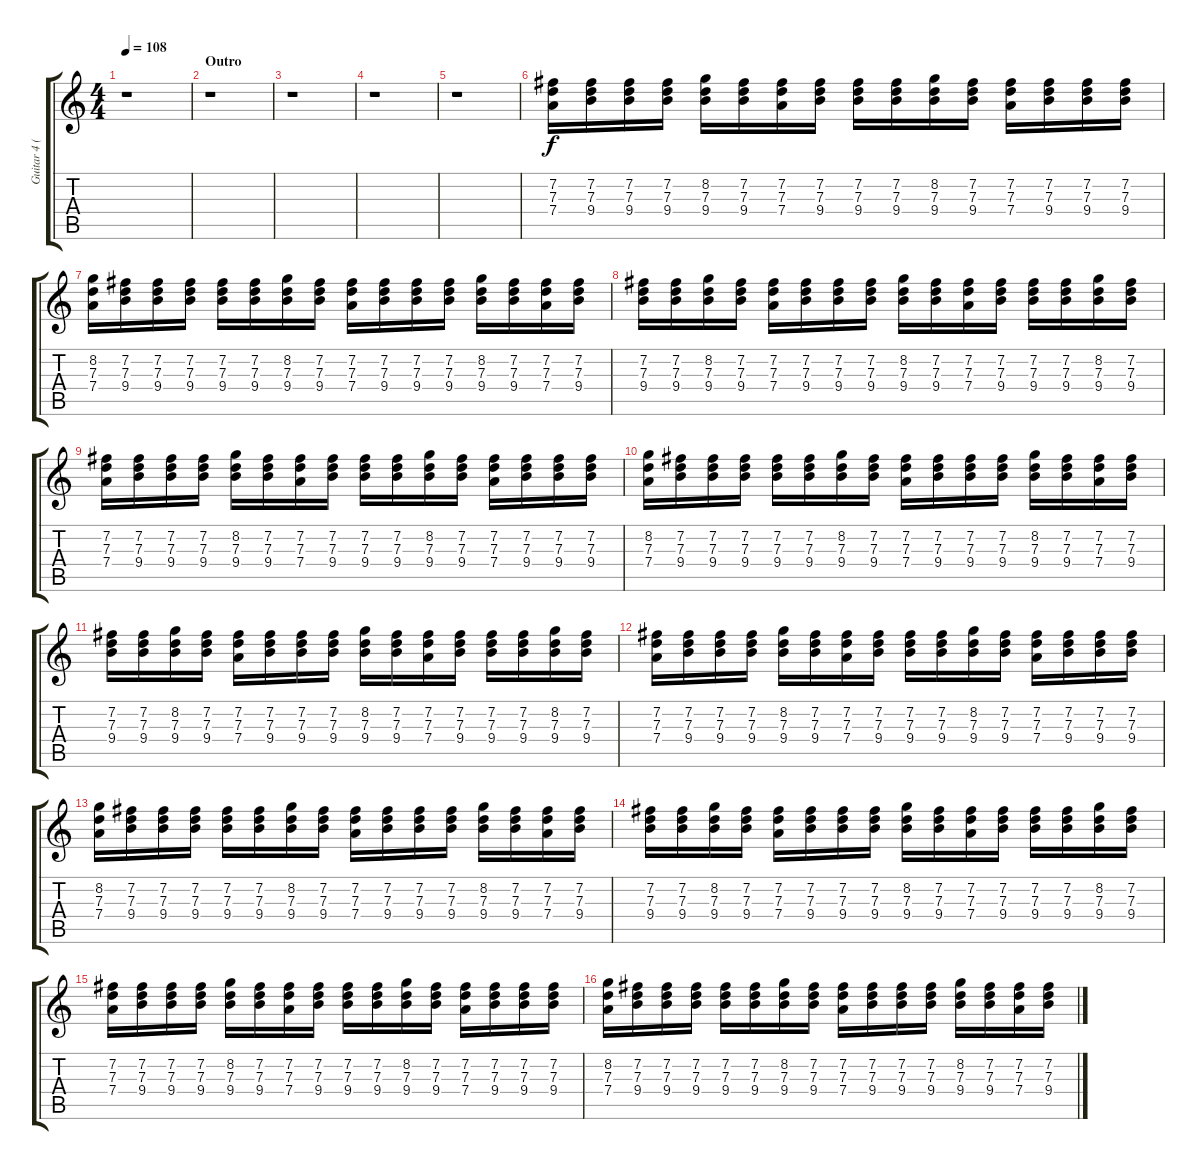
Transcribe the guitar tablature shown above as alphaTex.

\track ("Guitar 4 (Alternate) (Josh Klinghoffer)" "Guitar 4 (") {instrument electricguitarjazz}
\staff {score tabs}
\tuning (E4 B3 G3 D3 A2 E2) {hide}
\ts (4 4)
\tempo 108
\clef g2
\ks c
r.1{dy f} |
\section ("" "Outro")
r.1 |
r.1 |
r.1 |
r.1 |
(7.2 7.3 7.4).16 (7.2 7.3 9.4).16 (7.2 7.3 9.4).16 (7.2 7.3 9.4).16 (8.2 7.3 9.4).16 (7.2 7.3 9.4).16 (7.2 7.3 7.4).16 (7.2 7.3 9.4).16 (7.2 7.3 9.4).16 (7.2 7.3 9.4).16 (8.2 7.3 9.4).16 (7.2 7.3 9.4).16 (7.2 7.3 7.4).16 (7.2 7.3 9.4).16 (7.2 7.3 9.4).16 (7.2 7.3 9.4).16 |
(8.2 7.3 7.4).16 (7.2 7.3 9.4).16 (7.2 7.3 9.4).16 (7.2 7.3 9.4).16 (7.2 7.3 9.4).16 (7.2 7.3 9.4).16 (8.2 7.3 9.4).16 (7.2 7.3 9.4).16 (7.2 7.3 7.4).16 (7.2 7.3 9.4).16 (7.2 7.3 9.4).16 (7.2 7.3 9.4).16 (8.2 7.3 9.4).16 (7.2 7.3 9.4).16 (7.2 7.3 7.4).16 (7.2 7.3 9.4).16 |
(7.2 7.3 9.4).16 (7.2 7.3 9.4).16 (8.2 7.3 9.4).16 (7.2 7.3 9.4).16 (7.2 7.3 7.4).16 (7.2 7.3 9.4).16 (7.2 7.3 9.4).16 (7.2 7.3 9.4).16 (8.2 7.3 9.4).16 (7.2 7.3 9.4).16 (7.2 7.3 7.4).16 (7.2 7.3 9.4).16 (7.2 7.3 9.4).16 (7.2 7.3 9.4).16 (8.2 7.3 9.4).16 (7.2 7.3 9.4).16 |
(7.2 7.3 7.4).16 (7.2 7.3 9.4).16 (7.2 7.3 9.4).16 (7.2 7.3 9.4).16 (8.2 7.3 9.4).16 (7.2 7.3 9.4).16 (7.2 7.3 7.4).16 (7.2 7.3 9.4).16 (7.2 7.3 9.4).16 (7.2 7.3 9.4).16 (8.2 7.3 9.4).16 (7.2 7.3 9.4).16 (7.2 7.3 7.4).16 (7.2 7.3 9.4).16 (7.2 7.3 9.4).16 (7.2 7.3 9.4).16 |
(8.2 7.3 7.4).16 (7.2 7.3 9.4).16 (7.2 7.3 9.4).16 (7.2 7.3 9.4).16 (7.2 7.3 9.4).16 (7.2 7.3 9.4).16 (8.2 7.3 9.4).16 (7.2 7.3 9.4).16 (7.2 7.3 7.4).16 (7.2 7.3 9.4).16 (7.2 7.3 9.4).16 (7.2 7.3 9.4).16 (8.2 7.3 9.4).16 (7.2 7.3 9.4).16 (7.2 7.3 7.4).16 (7.2 7.3 9.4).16 |
(7.2 7.3 9.4).16 (7.2 7.3 9.4).16 (8.2 7.3 9.4).16 (7.2 7.3 9.4).16 (7.2 7.3 7.4).16 (7.2 7.3 9.4).16 (7.2 7.3 9.4).16 (7.2 7.3 9.4).16 (8.2 7.3 9.4).16 (7.2 7.3 9.4).16 (7.2 7.3 7.4).16 (7.2 7.3 9.4).16 (7.2 7.3 9.4).16 (7.2 7.3 9.4).16 (8.2 7.3 9.4).16 (7.2 7.3 9.4).16 |
(7.2 7.3 7.4).16 (7.2 7.3 9.4).16 (7.2 7.3 9.4).16 (7.2 7.3 9.4).16 (8.2 7.3 9.4).16 (7.2 7.3 9.4).16 (7.2 7.3 7.4).16 (7.2 7.3 9.4).16 (7.2 7.3 9.4).16 (7.2 7.3 9.4).16 (8.2 7.3 9.4).16 (7.2 7.3 9.4).16 (7.2 7.3 7.4).16 (7.2 7.3 9.4).16 (7.2 7.3 9.4).16 (7.2 7.3 9.4).16 |
(8.2 7.3 7.4).16 (7.2 7.3 9.4).16 (7.2 7.3 9.4).16 (7.2 7.3 9.4).16 (7.2 7.3 9.4).16 (7.2 7.3 9.4).16 (8.2 7.3 9.4).16 (7.2 7.3 9.4).16 (7.2 7.3 7.4).16 (7.2 7.3 9.4).16 (7.2 7.3 9.4).16 (7.2 7.3 9.4).16 (8.2 7.3 9.4).16 (7.2 7.3 9.4).16 (7.2 7.3 7.4).16 (7.2 7.3 9.4).16 |
(7.2 7.3 9.4).16 (7.2 7.3 9.4).16 (8.2 7.3 9.4).16 (7.2 7.3 9.4).16 (7.2 7.3 7.4).16 (7.2 7.3 9.4).16 (7.2 7.3 9.4).16 (7.2 7.3 9.4).16 (8.2 7.3 9.4).16 (7.2 7.3 9.4).16 (7.2 7.3 7.4).16 (7.2 7.3 9.4).16 (7.2 7.3 9.4).16 (7.2 7.3 9.4).16 (8.2 7.3 9.4).16 (7.2 7.3 9.4).16 |
(7.2 7.3 7.4).16 (7.2 7.3 9.4).16 (7.2 7.3 9.4).16 (7.2 7.3 9.4).16 (8.2 7.3 9.4).16 (7.2 7.3 9.4).16 (7.2 7.3 7.4).16 (7.2 7.3 9.4).16 (7.2 7.3 9.4).16 (7.2 7.3 9.4).16 (8.2 7.3 9.4).16 (7.2 7.3 9.4).16 (7.2 7.3 7.4).16 (7.2 7.3 9.4).16 (7.2 7.3 9.4).16 (7.2 7.3 9.4).16 |
(8.2 7.3 7.4).16 (7.2 7.3 9.4).16 (7.2 7.3 9.4).16 (7.2 7.3 9.4).16 (7.2 7.3 9.4).16 (7.2 7.3 9.4).16 (8.2 7.3 9.4).16 (7.2 7.3 9.4).16 (7.2 7.3 7.4).16 (7.2 7.3 9.4).16 (7.2 7.3 9.4).16 (7.2 7.3 9.4).16 (8.2 7.3 9.4).16 (7.2 7.3 9.4).16 (7.2 7.3 7.4).16 (7.2 7.3 9.4).16
